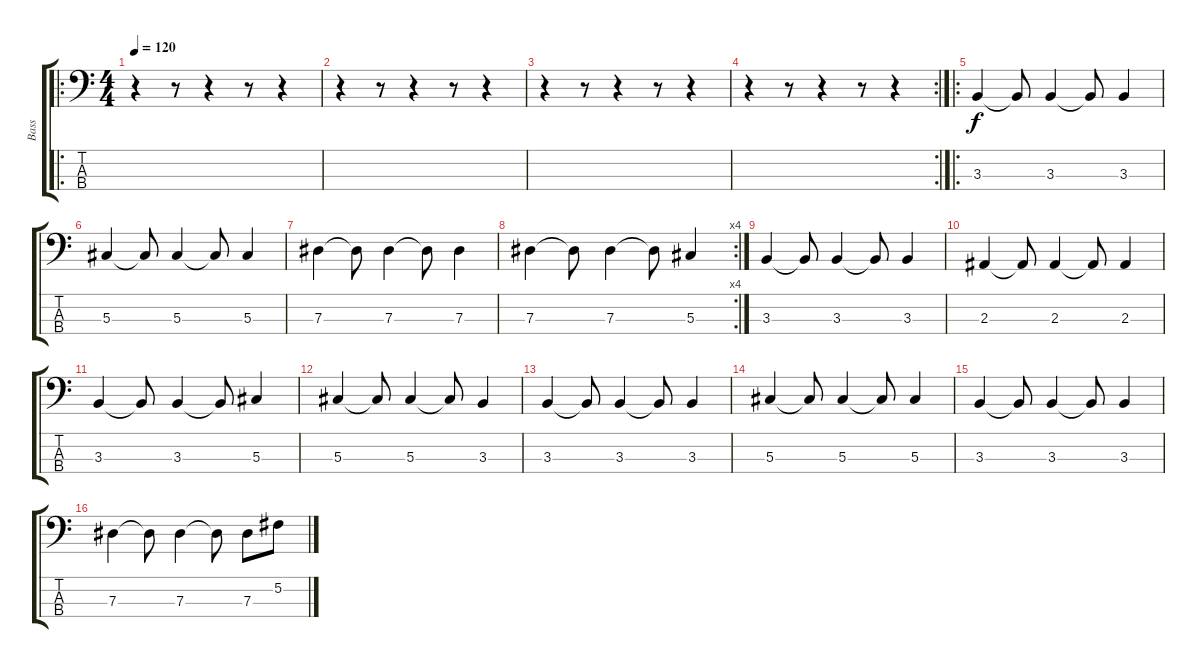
\track ("Bass" "Bass") {instrument electricbassfinger}
\staff {score tabs}
\tuning (Gb2 Db2 Ab1 Eb1) {hide}
\ro
\ts (4 4)
\tempo 120
\clef f4
\ks c
r.4{dy f instrument electricbassfinger} r.8 r.4 r.8 r.4 |
r.4 r.8 r.4 r.8 r.4 |
r.4 r.8 r.4 r.8 r.4 |
\rc 2
r.4 r.8 r.4 r.8 r.4 |
\ro
3.3.4 3.3{t}.8 3.3.4 3.3{t}.8 3.3.4 |
5.3.4 5.3{t}.8 5.3.4 5.3{t}.8 5.3.4 |
7.3.4 7.3{t}.8 7.3.4 7.3{t}.8 7.3.4 |
\rc 4
7.3.4 7.3{t}.8 7.3.4 7.3{t}.8 5.3.4 |
3.3.4 3.3{t}.8 3.3.4 3.3{t}.8 3.3.4 |
2.3.4 2.3{t}.8 2.3.4 2.3{t}.8 2.3.4 |
3.3.4 3.3{t}.8 3.3.4 3.3{t}.8 5.3.4 |
5.3.4 5.3{t}.8 5.3.4 5.3{t}.8 3.3.4 |
3.3.4 3.3{t}.8 3.3.4 3.3{t}.8 3.3.4 |
5.3.4 5.3{t}.8 5.3.4 5.3{t}.8 5.3.4 |
3.3.4 3.3{t}.8 3.3.4 3.3{t}.8 3.3.4 |
7.3.4 7.3{t}.8 7.3.4 7.3{t}.8 7.3.8 5.2.8
